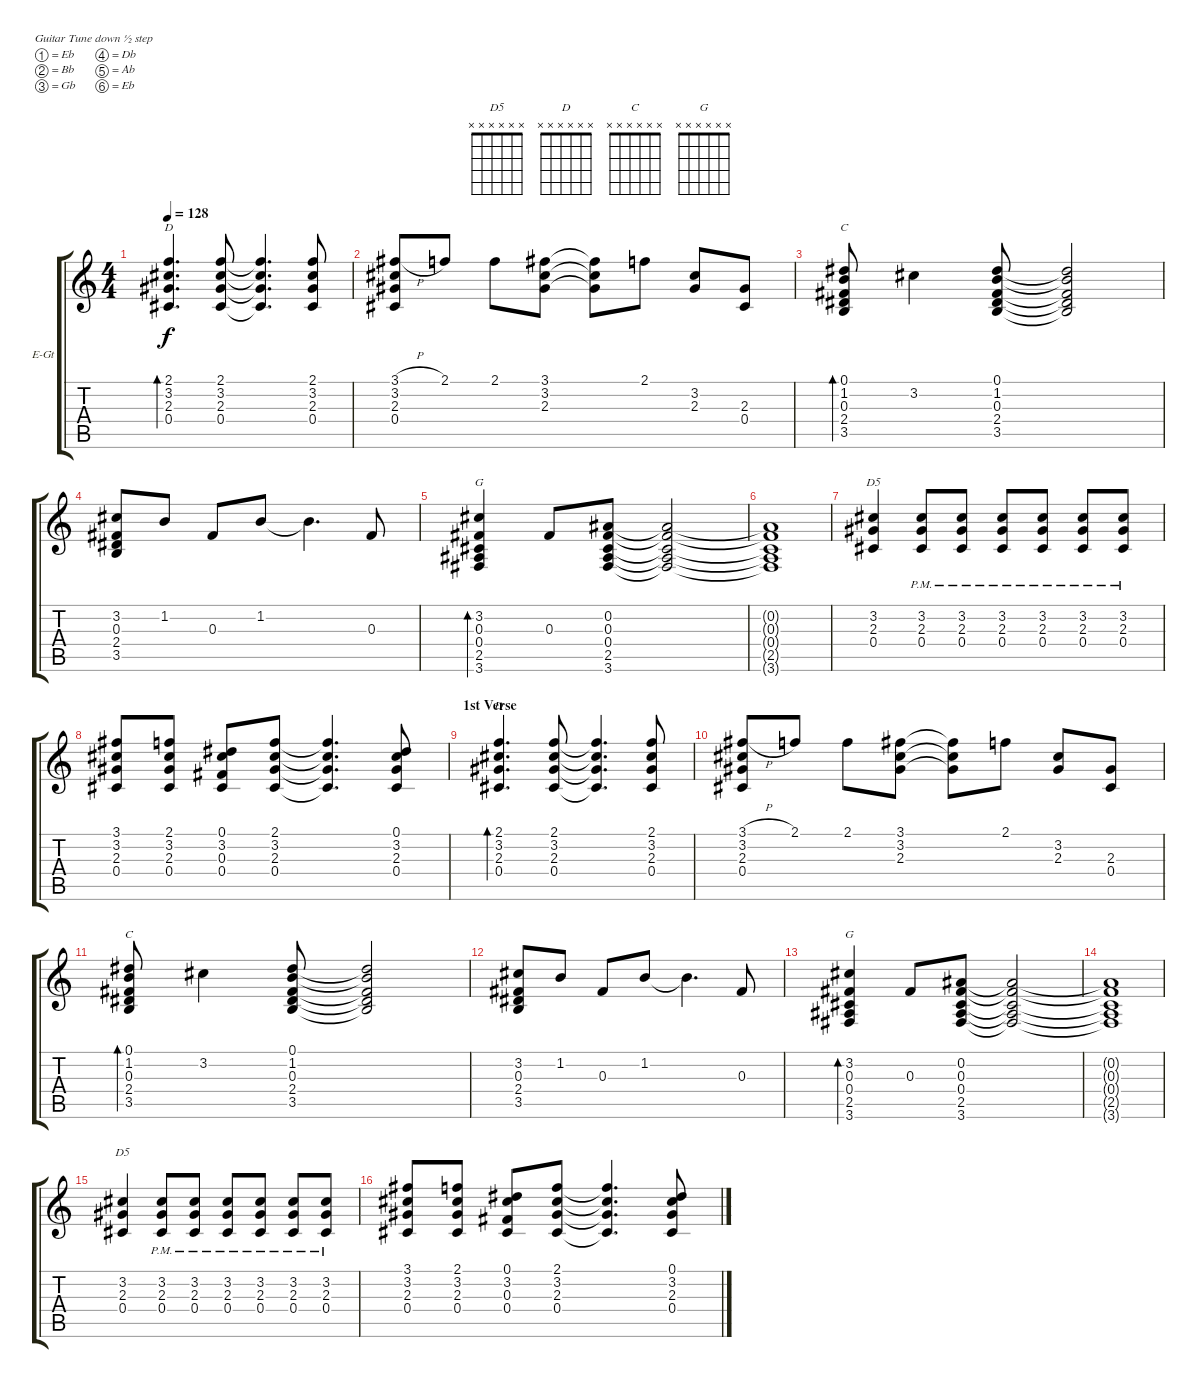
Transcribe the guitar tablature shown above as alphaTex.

\bracketExtendMode groupsimilarinstruments
\firstSystemTrackNameOrientation horizontal
\otherSystemsTrackNameOrientation horizontal
\track ("Guitar 2 (Izzy)" "E-Gt") {instrument distortionguitar}
\staff {score tabs}
\tuning (Eb4 Bb3 Gb3 Db3 Ab2 Eb2)
\chord ("D5" x x x x x x)
\chord ("D" x x x x x x)
\chord ("C" x x x x x x)
\chord ("G" x x x x x x)
\ts (4 4)
\tempo 128
\clef g2
\ks c
(2.1 3.2 2.3 0.4).4{d bd 60 ch "D" dy f} (2.1 3.2 2.3 0.4).8 (2.1{t} 3.2{t} 2.3{t} 0.4{t}).4{d} (2.1 3.2 2.3 0.4).8 |
(3.1{h} 3.2 2.3 0.4).8 2.1.8 2.1.8 (3.1 3.2 2.3).8 (3.1{t} 3.2{t} 2.3{t}).8 2.1.8 (3.2 2.3).8 (2.3 0.4).8 |
(0.1 1.2 0.3 2.4 3.5).8{bd 60 ch "C"} 3.2.4 (0.1 1.2 0.3 2.4 3.5).8 (0.1{t} 1.2{t} 0.3{t} 2.4{t} 3.5{t}).2 |
(3.2 0.3 2.4 3.5).8 1.2.8 0.3.8 1.2.8 1.2{t}.4{d} 0.3.8 |
(3.2 0.3 0.4 2.5 3.6).4{bd 60 ch "G"} 0.3.8 (0.2 0.3 0.4 2.5 3.6).8 (0.2{t} 0.3{t} 0.4{t} 2.5{t} 3.6{t}).2 |
(0.2{t} 0.3{t} 0.4{t} 2.5{t} 3.6{t}).1 |
(3.2 2.3 0.4).4{ch "D5"} (3.2{pm} 2.3{pm} 0.4{pm}).8 (3.2{pm} 2.3{pm} 0.4{pm}).8 (3.2{pm} 2.3{pm} 0.4{pm}).8 (3.2{pm} 2.3{pm} 0.4{pm}).8 (3.2{pm} 2.3{pm} 0.4{pm}).8 (3.2{pm} 2.3{pm} 0.4{pm}).8 |
(3.1 3.2 2.3 0.4).8 (2.1 3.2 2.3 0.4).8 (0.1 3.2 0.3 0.4).8 (2.1 3.2 2.3 0.4).8 (2.1{t} 3.2{t} 2.3{t} 0.4{t}).4{d} (0.1 3.2 2.3 0.4).8 |
\section ("" "1st Verse")
(2.1 3.2 2.3 0.4).4{d bd 60 ch "D"} (2.1 3.2 2.3 0.4).8 (2.1{t} 3.2{t} 2.3{t} 0.4{t}).4{d} (2.1 3.2 2.3 0.4).8 |
(3.1{h} 3.2 2.3 0.4).8 2.1.8 2.1.8 (3.1 3.2 2.3).8 (3.1{t} 3.2{t} 2.3{t}).8 2.1.8 (3.2 2.3).8 (2.3 0.4).8 |
(0.1 1.2 0.3 2.4 3.5).8{bd 60 ch "C"} 3.2.4 (0.1 1.2 0.3 2.4 3.5).8 (0.1{t} 1.2{t} 0.3{t} 2.4{t} 3.5{t}).2 |
(3.2 0.3 2.4 3.5).8 1.2.8 0.3.8 1.2.8 1.2{t}.4{d} 0.3.8 |
(3.2 0.3 0.4 2.5 3.6).4{bd 60 ch "G"} 0.3.8 (0.2 0.3 0.4 2.5 3.6).8 (0.2{t} 0.3{t} 0.4{t} 2.5{t} 3.6{t}).2 |
(0.2{t} 0.3{t} 0.4{t} 2.5{t} 3.6{t}).1 |
(3.2 2.3 0.4).4{ch "D5"} (3.2{pm} 2.3{pm} 0.4{pm}).8 (3.2{pm} 2.3{pm} 0.4{pm}).8 (3.2{pm} 2.3{pm} 0.4{pm}).8 (3.2{pm} 2.3{pm} 0.4{pm}).8 (3.2{pm} 2.3{pm} 0.4{pm}).8 (3.2{pm} 2.3{pm} 0.4{pm}).8 |
(3.1 3.2 2.3 0.4).8 (2.1 3.2 2.3 0.4).8 (0.1 3.2 0.3 0.4).8 (2.1 3.2 2.3 0.4).8 (2.1{t} 3.2{t} 2.3{t} 0.4{t}).4{d} (0.1 3.2 2.3 0.4).8
